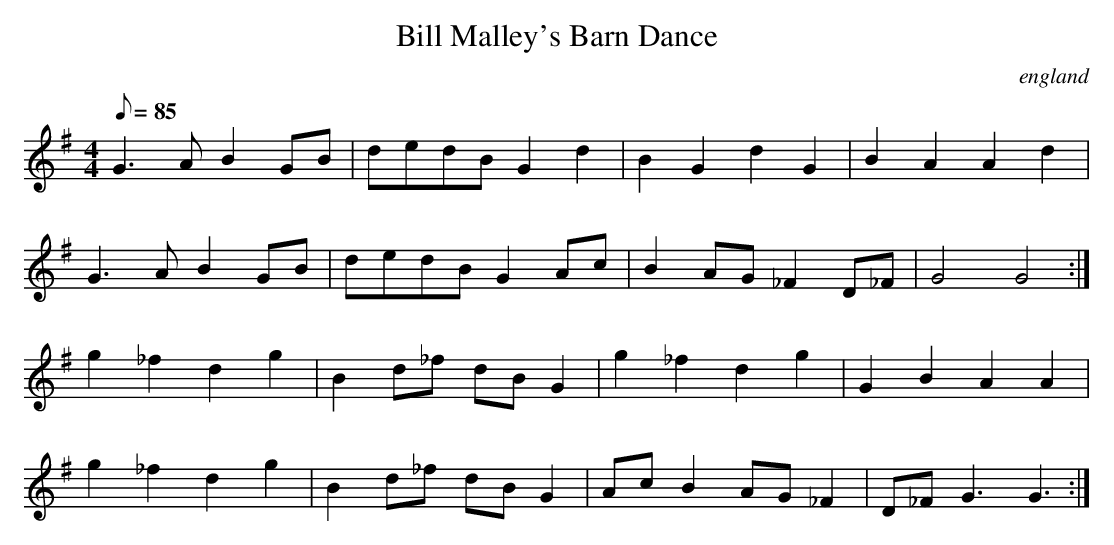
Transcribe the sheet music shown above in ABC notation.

X:1
T:Bill Malley's Barn Dance
O:england
M:4/4
L:1/8
Q:85
K:G
G3A B2GB|dedB G2d2|B2G2 d2G2|B2A2 A2d2|
G3A B2GB|dedB G2Ac|B2AG _F2D_F|G4 G4:|
g2_f2 d2g2|B2d_f dBG2|g2_f2 d2g2|G2B2 A2A2|
g2_f2 d2g2|B2d_f dBG2|AcB2 AG_F2|D_F G3 G3:|
